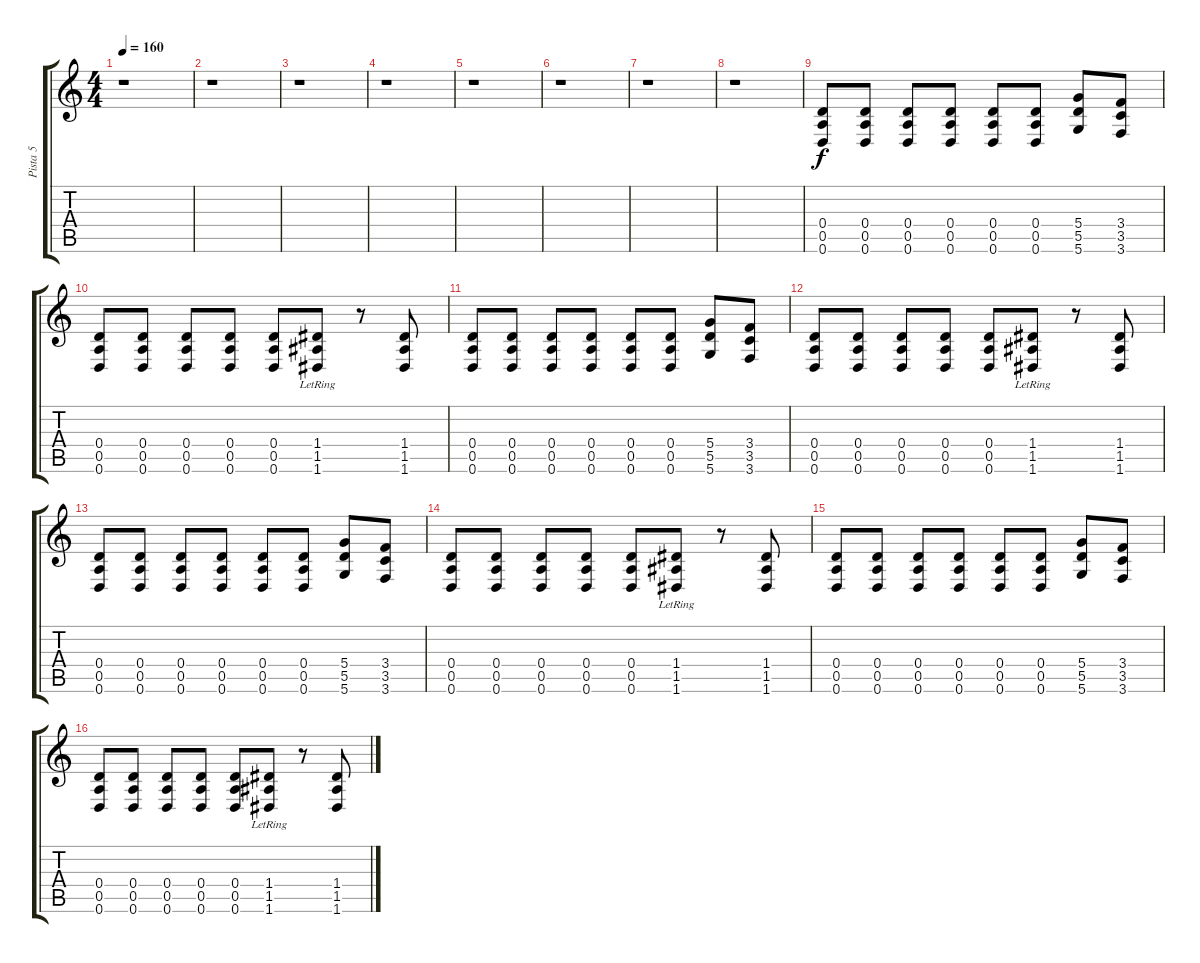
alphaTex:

\track ("Pista 5" "Pista 5") {instrument distortionguitar}
\staff {score tabs}
\tuning (E4 B3 G3 D3 A2 D2) {hide}
\ts (4 4)
\tempo 160
\clef g2
\ks c
r.1{dy f} |
r.1 |
r.1 |
r.1 |
r.1 |
r.1 |
r.1 |
r.1 |
(0.4 0.5 0.6).8 (0.4 0.5 0.6).8 (0.4 0.5 0.6).8 (0.4 0.5 0.6).8 (0.4 0.5 0.6).8 (0.4 0.5 0.6).8 (5.4 5.5 5.6).8 (3.4 3.5 3.6).8 |
(0.4 0.5 0.6).8 (0.4 0.5 0.6).8 (0.4 0.5 0.6).8 (0.4 0.5 0.6).8 (0.4 0.5 0.6).8 (1.4{lr} 1.5{lr} 1.6{lr}).8 r.8 (1.4 1.5 1.6).8 |
(0.4 0.5 0.6).8 (0.4 0.5 0.6).8 (0.4 0.5 0.6).8 (0.4 0.5 0.6).8 (0.4 0.5 0.6).8 (0.4 0.5 0.6).8 (5.4 5.5 5.6).8 (3.4 3.5 3.6).8 |
(0.4 0.5 0.6).8 (0.4 0.5 0.6).8 (0.4 0.5 0.6).8 (0.4 0.5 0.6).8 (0.4 0.5 0.6).8 (1.4{lr} 1.5{lr} 1.6{lr}).8 r.8 (1.4 1.5 1.6).8 |
(0.4 0.5 0.6).8 (0.4 0.5 0.6).8 (0.4 0.5 0.6).8 (0.4 0.5 0.6).8 (0.4 0.5 0.6).8 (0.4 0.5 0.6).8 (5.4 5.5 5.6).8 (3.4 3.5 3.6).8 |
(0.4 0.5 0.6).8 (0.4 0.5 0.6).8 (0.4 0.5 0.6).8 (0.4 0.5 0.6).8 (0.4 0.5 0.6).8 (1.4{lr} 1.5{lr} 1.6{lr}).8 r.8 (1.4 1.5 1.6).8 |
(0.4 0.5 0.6).8 (0.4 0.5 0.6).8 (0.4 0.5 0.6).8 (0.4 0.5 0.6).8 (0.4 0.5 0.6).8 (0.4 0.5 0.6).8 (5.4 5.5 5.6).8 (3.4 3.5 3.6).8 |
(0.4 0.5 0.6).8 (0.4 0.5 0.6).8 (0.4 0.5 0.6).8 (0.4 0.5 0.6).8 (0.4 0.5 0.6).8 (1.4{lr} 1.5{lr} 1.6{lr}).8 r.8 (1.4 1.5 1.6).8
